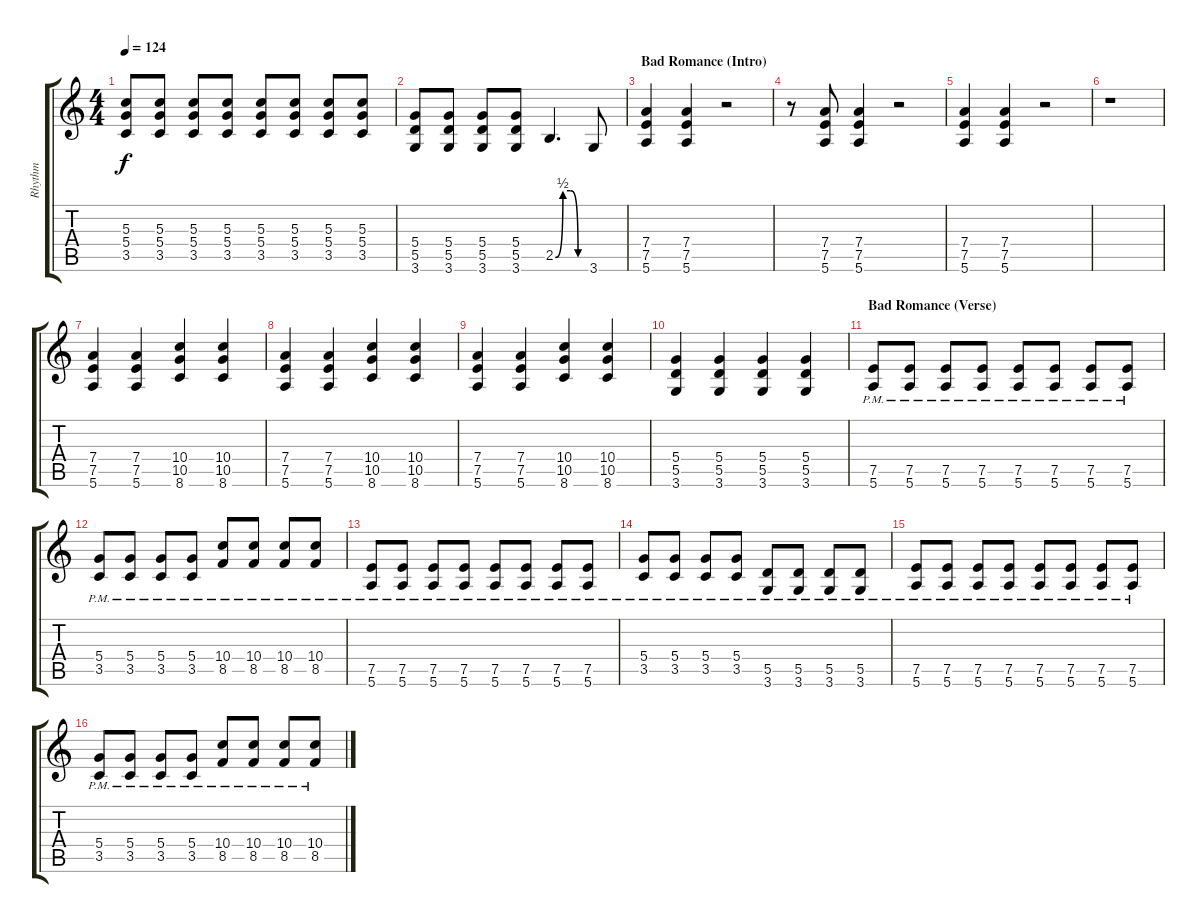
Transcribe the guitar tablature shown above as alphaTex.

\track ("Rhythm" "Rhythm") {instrument distortionguitar}
\staff {score tabs}
\tuning (E4 B3 G3 D3 A2 E2) {hide}
\ts (4 4)
\tempo 124
\clef g2
\ks c
(5.3 5.4 3.5).8{dy f} (5.3 5.4 3.5).8 (5.3 5.4 3.5).8 (5.3 5.4 3.5).8 (5.3 5.4 3.5).8 (5.3 5.4 3.5).8 (5.3 5.4 3.5).8 (5.3 5.4 3.5).8 |
(5.4 5.5 3.6).8 (5.4 5.5 3.6).8 (5.4 5.5 3.6).8 (5.4 5.5 3.6).8 2.5{be (custom 0 0 15 2 30 2 45 0 60 0)}.4{d} 3.6.8 |
\section ("" "Bad Romance (Intro)")
(7.4 7.5 5.6).4 (7.4 7.5 5.6).4 r.2 |
r.8 (7.4 7.5 5.6).8 (7.4 7.5 5.6).4 r.2 |
(7.4 7.5 5.6).4 (7.4 7.5 5.6).4 r.2 |
r.1 |
(7.4 7.5 5.6).4 (7.4 7.5 5.6).4 (10.4 10.5 8.6).4 (10.4 10.5 8.6).4 |
(7.4 7.5 5.6).4 (7.4 7.5 5.6).4 (10.4 10.5 8.6).4 (10.4 10.5 8.6).4 |
(7.4 7.5 5.6).4 (7.4 7.5 5.6).4 (10.4 10.5 8.6).4 (10.4 10.5 8.6).4 |
(5.4 5.5 3.6).4 (5.4 5.5 3.6).4 (5.4 5.5 3.6).4 (5.4 5.5 3.6).4 |
\section ("" "Bad Romance (Verse)")
(7.5{pm} 5.6{pm}).8 (7.5{pm} 5.6{pm}).8 (7.5{pm} 5.6{pm}).8 (7.5{pm} 5.6{pm}).8 (7.5{pm} 5.6{pm}).8 (7.5{pm} 5.6{pm}).8 (7.5{pm} 5.6{pm}).8 (7.5{pm} 5.6{pm}).8 |
(5.4{pm} 3.5{pm}).8 (5.4{pm} 3.5{pm}).8 (5.4{pm} 3.5{pm}).8 (5.4{pm} 3.5{pm}).8 (10.4{pm} 8.5{pm}).8 (10.4{pm} 8.5{pm}).8 (10.4{pm} 8.5{pm}).8 (10.4{pm} 8.5{pm}).8 |
(7.5{pm} 5.6{pm}).8 (7.5{pm} 5.6{pm}).8 (7.5{pm} 5.6{pm}).8 (7.5{pm} 5.6{pm}).8 (7.5{pm} 5.6{pm}).8 (7.5{pm} 5.6{pm}).8 (7.5{pm} 5.6{pm}).8 (7.5{pm} 5.6{pm}).8 |
(5.4{pm} 3.5{pm}).8 (5.4{pm} 3.5{pm}).8 (5.4{pm} 3.5{pm}).8 (5.4{pm} 3.5{pm}).8 (5.5{pm} 3.6{pm}).8 (5.5{pm} 3.6{pm}).8 (5.5{pm} 3.6{pm}).8 (5.5{pm} 3.6{pm}).8 |
(7.5{pm} 5.6{pm}).8 (7.5{pm} 5.6{pm}).8 (7.5{pm} 5.6{pm}).8 (7.5{pm} 5.6{pm}).8 (7.5{pm} 5.6{pm}).8 (7.5{pm} 5.6{pm}).8 (7.5{pm} 5.6{pm}).8 (7.5{pm} 5.6{pm}).8 |
(5.4{pm} 3.5{pm}).8 (5.4{pm} 3.5{pm}).8 (5.4{pm} 3.5{pm}).8 (5.4{pm} 3.5{pm}).8 (10.4{pm} 8.5{pm}).8 (10.4{pm} 8.5{pm}).8 (10.4{pm} 8.5{pm}).8 (10.4{pm} 8.5{pm}).8
